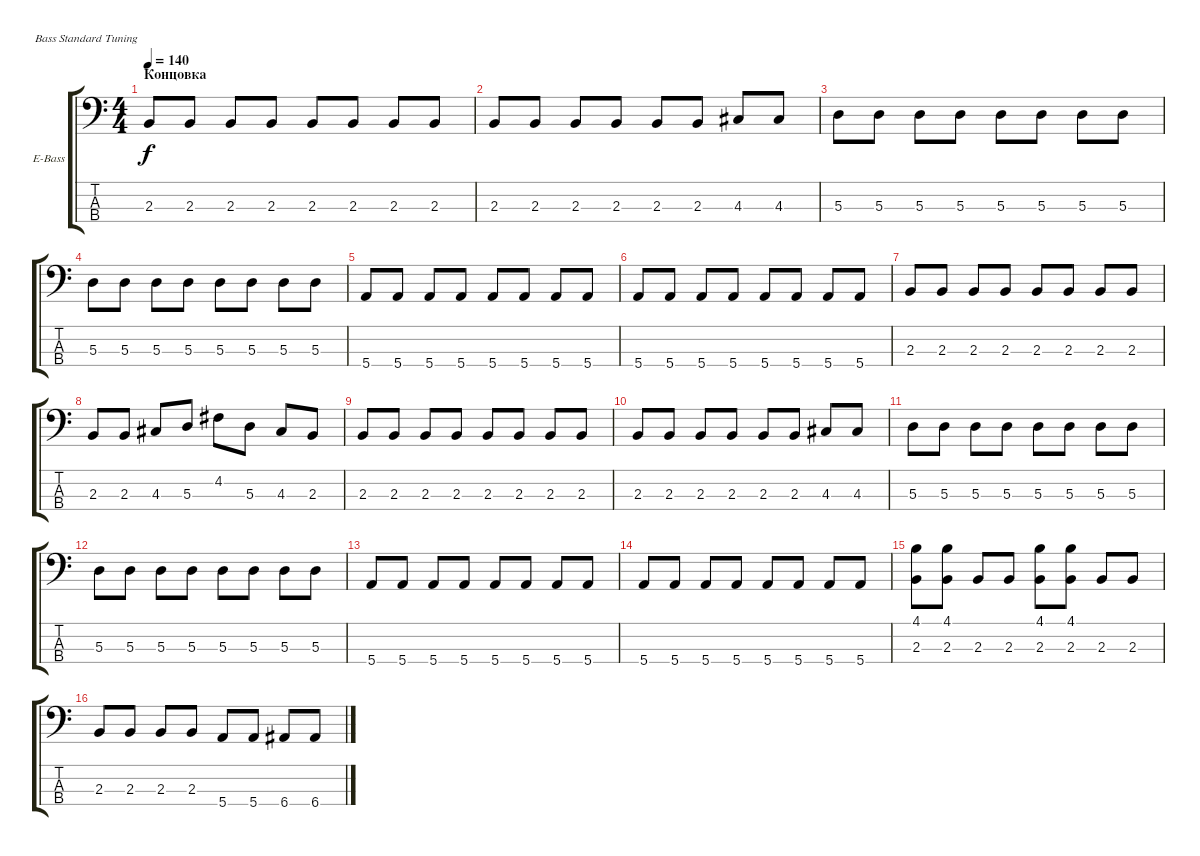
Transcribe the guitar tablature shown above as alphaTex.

\defaultSystemsLayout 4
\bracketExtendMode groupsimilarinstruments
\firstSystemTrackNameOrientation horizontal
\otherSystemsTrackNameOrientation horizontal
\track ("Electric Bass" "E-Bass") {instrument electricbassfinger}
\staff {score tabs}
\tuning (G2 D2 A1 E1)
\ts (4 4)
\section ("" "Концовка")
\tempo 140
\clef f4
\ks c
2.3.8{dy f} 2.3.8 2.3.8 2.3.8 2.3.8 2.3.8 2.3.8 2.3.8 |
2.3.8 2.3.8 2.3.8 2.3.8 2.3.8 2.3.8 4.3.8 4.3.8 |
5.3.8 5.3.8 5.3.8 5.3.8 5.3.8 5.3.8 5.3.8 5.3.8 |
5.3.8 5.3.8 5.3.8 5.3.8 5.3.8 5.3.8 5.3.8 5.3.8 |
5.4.8 5.4.8 5.4.8 5.4.8 5.4.8 5.4.8 5.4.8 5.4.8 |
5.4.8 5.4.8 5.4.8 5.4.8 5.4.8 5.4.8 5.4.8 5.4.8 |
2.3.8 2.3.8 2.3.8 2.3.8 2.3.8 2.3.8 2.3.8 2.3.8 |
2.3.8 2.3.8 4.3.8 5.3.8 4.2.8 5.3.8 4.3.8 2.3.8 |
2.3.8 2.3.8 2.3.8 2.3.8 2.3.8 2.3.8 2.3.8 2.3.8 |
2.3.8 2.3.8 2.3.8 2.3.8 2.3.8 2.3.8 4.3.8 4.3.8 |
5.3.8 5.3.8 5.3.8 5.3.8 5.3.8 5.3.8 5.3.8 5.3.8 |
5.3.8 5.3.8 5.3.8 5.3.8 5.3.8 5.3.8 5.3.8 5.3.8 |
5.4.8 5.4.8 5.4.8 5.4.8 5.4.8 5.4.8 5.4.8 5.4.8 |
5.4.8 5.4.8 5.4.8 5.4.8 5.4.8 5.4.8 5.4.8 5.4.8 |
(2.3 4.1).8 (2.3 4.1).8 2.3.8 2.3.8 (2.3 4.1).8 (2.3 4.1).8 2.3.8 2.3.8 |
2.3.8 2.3.8 2.3.8 2.3.8 5.4.8 5.4.8 6.4.8 6.4.8
